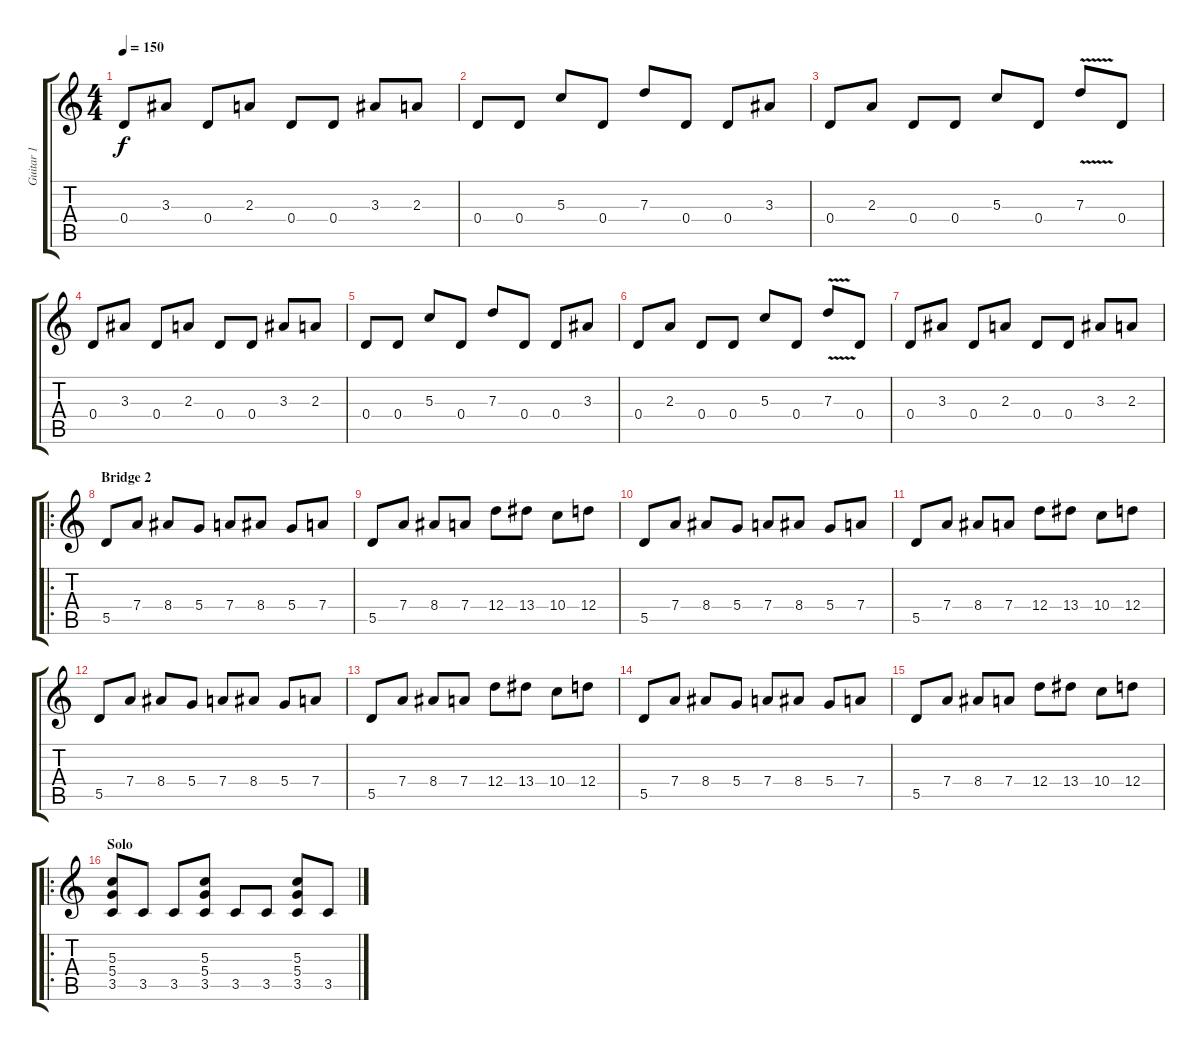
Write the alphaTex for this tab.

\track ("Guitar 1" "Guitar 1") {instrument overdrivenguitar}
\staff {score tabs}
\tuning (E4 B3 G3 D3 A2 E2) {hide}
\ts (4 4)
\tempo 150
\clef g2
\ks c
0.4.8{dy f} 3.3.8 0.4.8 2.3.8 0.4.8 0.4.8 3.3.8 2.3.8 |
0.4.8 0.4.8 5.3.8 0.4.8 7.3.8 0.4.8 0.4.8 3.3.8 |
0.4.8 2.3.8 0.4.8 0.4.8 5.3.8 0.4.8 7.3{v}.8 0.4.8 |
0.4.8 3.3.8 0.4.8 2.3.8 0.4.8 0.4.8 3.3.8 2.3.8 |
0.4.8 0.4.8 5.3.8 0.4.8 7.3.8 0.4.8 0.4.8 3.3.8 |
0.4.8 2.3.8 0.4.8 0.4.8 5.3.8 0.4.8 7.3{v}.8 0.4.8 |
0.4.8 3.3.8 0.4.8 2.3.8 0.4.8 0.4.8 3.3.8 2.3.8 |
\ro
\section ("" "Bridge 2")
5.5.8 7.4.8 8.4.8 5.4.8 7.4.8 8.4.8 5.4.8 7.4.8 |
5.5.8 7.4.8 8.4.8 7.4.8 12.4.8 13.4.8 10.4.8 12.4.8 |
5.5.8 7.4.8 8.4.8 5.4.8 7.4.8 8.4.8 5.4.8 7.4.8 |
5.5.8 7.4.8 8.4.8 7.4.8 12.4.8 13.4.8 10.4.8 12.4.8 |
5.5.8 7.4.8 8.4.8 5.4.8 7.4.8 8.4.8 5.4.8 7.4.8 |
5.5.8 7.4.8 8.4.8 7.4.8 12.4.8 13.4.8 10.4.8 12.4.8 |
5.5.8 7.4.8 8.4.8 5.4.8 7.4.8 8.4.8 5.4.8 7.4.8 |
5.5.8 7.4.8 8.4.8 7.4.8 12.4.8 13.4.8 10.4.8 12.4.8 |
\ro
\section ("" "Solo")
(5.3 5.4 3.5).8{volume 10} 3.5.8 3.5.8 (5.3 5.4 3.5).8 3.5.8 3.5.8 (5.3 5.4 3.5).8 3.5.8
